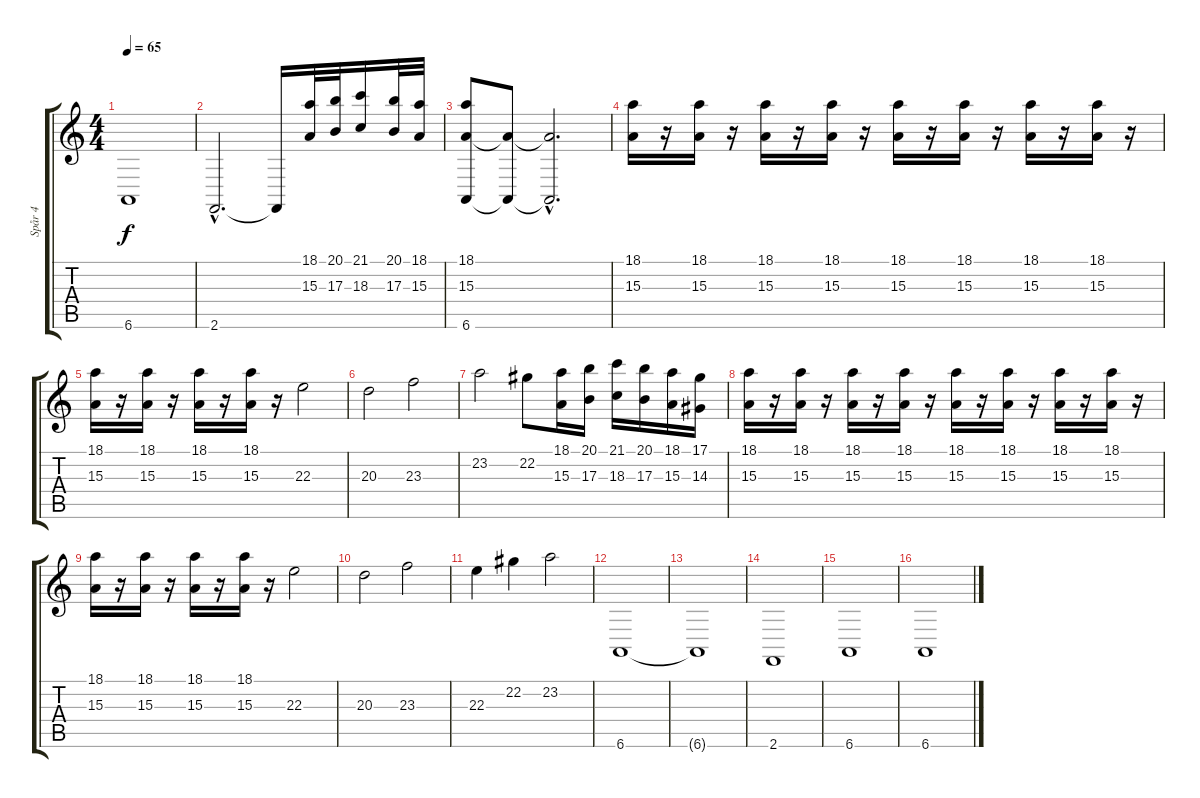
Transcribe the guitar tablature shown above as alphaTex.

\track ("Spår 4" "Spår 4") {instrument stringensemble1}
\staff {score tabs}
\tuning (Eb4 Bb3 Gb3 Db3 Ab2 Eb2) {hide}
\ts (4 4)
\tempo 65
\clef g2
\ks c
6.6{t}.1{dy f} |
2.6{hac}.2{d} 2.6{t}.16 (18.1 15.3).32 (20.1 17.3).32 (21.1 18.3).16 (20.1 17.3).32 (18.1 15.3).32 |
(18.1 15.3 6.6).8 (15.3{t} 6.6{t}).8 (15.3{hac t} 6.6{hac t}).2{d} |
(18.1 15.3).16 r.16 (18.1 15.3).16 r.16 (18.1 15.3).16 r.16 (18.1 15.3).16 r.16 (18.1 15.3).16 r.16 (18.1 15.3).16 r.16 (18.1 15.3).16 r.16 (18.1 15.3).16 r.16 |
(18.1 15.3).16 r.16 (18.1 15.3).16 r.16 (18.1 15.3).16 r.16 (18.1 15.3).16 r.16 22.3.2 |
20.3.2 23.3.2 |
23.2.2 22.2.8 (18.1 15.3).16 (20.1 17.3).16 (21.1 18.3).16 (20.1 17.3).16 (18.1 15.3).16 (17.1 14.3).16 |
(18.1 15.3).16 r.16 (18.1 15.3).16 r.16 (18.1 15.3).16 r.16 (18.1 15.3).16 r.16 (18.1 15.3).16 r.16 (18.1 15.3).16 r.16 (18.1 15.3).16 r.16 (18.1 15.3).16 r.16 |
(18.1 15.3).16 r.16 (18.1 15.3).16 r.16 (18.1 15.3).16 r.16 (18.1 15.3).16 r.16 22.3.2 |
20.3.2 23.3.2 |
22.3.4 22.2.4 23.2.2 |
6.6.1 |
6.6{t}.1 |
2.6.1 |
6.6.1 |
6.6.1
